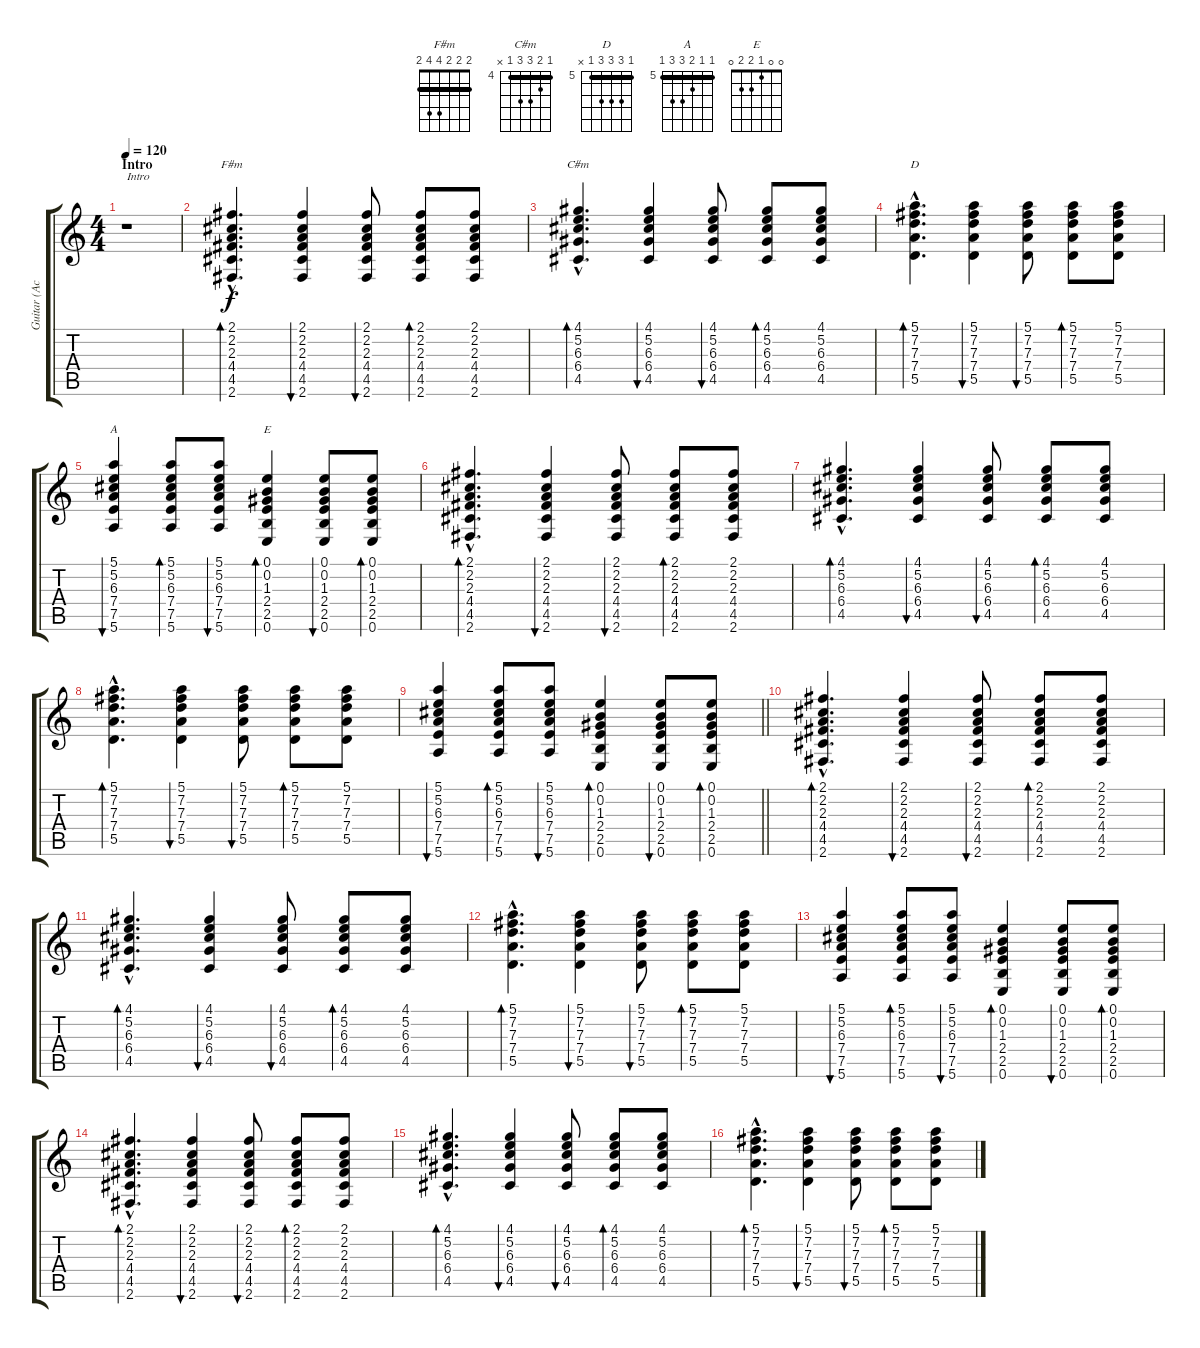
\track ("Guitar (Acoustic)" "Guitar (Ac") {instrument acousticguitarnylon}
\staff {score tabs}
\tuning (E4 B3 G3 D3 A2 E2) {hide}
\chord ("F#m" 2 2 2 4 4 2) {barre 2}
\chord ("C#m" 4 5 6 6 4 x) {firstfret 4 barre 4}
\chord ("D" 5 7 7 7 5 x) {firstfret 5 barre 5}
\chord ("A" 5 5 6 7 7 5) {firstfret 5 barre 5}
\chord ("E" 0 0 1 2 2 0)
\ts (4 4)
\section ("" "Intro")
\tempo 120
\clef g2
\ks c
r.1{txt "Intro" dy f instrument acousticguitarnylon} |
(2.1{hac} 2.2{hac} 2.3{hac} 4.4{hac} 4.5{hac} 2.6{hac}).4{d bd 60 ch "F#m"} (2.1 2.2 2.3 4.4 4.5 2.6).4{bu 60} (2.1 2.2 2.3 4.4 4.5 2.6).8{bu 60} (2.1 2.2 2.3 4.4 4.5 2.6).8{bd 60} (2.1 2.2 2.3 4.4 4.5 2.6).8 |
(4.1{hac} 5.2{hac} 6.3{hac} 6.4{hac} 4.5{hac}).4{d bd 60 ch "C#m"} (4.1 5.2 6.3 6.4 4.5).4{bu 60} (4.1 5.2 6.3 6.4 4.5).8{bu 60} (4.1 5.2 6.3 6.4 4.5).8{bd 60} (4.1 5.2 6.3 6.4 4.5).8 |
(5.1{hac} 7.2{hac} 7.3{hac} 7.4{hac} 5.5{hac}).4{d bd 60 ch "D"} (5.1 7.2 7.3 7.4 5.5).4{bu 60} (5.1 7.2 7.3 7.4 5.5).8{bu 60} (5.1 7.2 7.3 7.4 5.5).8{bd 60} (5.1 7.2 7.3 7.4 5.5).8 |
(5.1 5.2 6.3 7.4 7.5 5.6).4{bu 60 ch "A"} (5.1 5.2 6.3 7.4 7.5 5.6).8{bd 60} (5.1 5.2 6.3 7.4 7.5 5.6).8{bu 60} (0.1 0.2 1.3 2.4 2.5 0.6).4{bd 60 ch "E"} (0.1 0.2 1.3 2.4 2.5 0.6).8{bu 60} (0.1 0.2 1.3 2.4 2.5 0.6).8{bd 60} |
(2.1{hac} 2.2{hac} 2.3{hac} 4.4{hac} 4.5{hac} 2.6{hac}).4{d bd 60} (2.1 2.2 2.3 4.4 4.5 2.6).4{bu 60} (2.1 2.2 2.3 4.4 4.5 2.6).8{bu 60} (2.1 2.2 2.3 4.4 4.5 2.6).8{bd 60} (2.1 2.2 2.3 4.4 4.5 2.6).8 |
(4.1{hac} 5.2{hac} 6.3{hac} 6.4{hac} 4.5{hac}).4{d bd 60} (4.1 5.2 6.3 6.4 4.5).4{bu 60} (4.1 5.2 6.3 6.4 4.5).8{bu 60} (4.1 5.2 6.3 6.4 4.5).8{bd 60} (4.1 5.2 6.3 6.4 4.5).8 |
(5.1{hac} 7.2{hac} 7.3{hac} 7.4{hac} 5.5{hac}).4{d bd 60} (5.1 7.2 7.3 7.4 5.5).4{bu 60} (5.1 7.2 7.3 7.4 5.5).8{bu 60} (5.1 7.2 7.3 7.4 5.5).8{bd 60} (5.1 7.2 7.3 7.4 5.5).8 |
\barLineRight lightlight
(5.1 5.2 6.3 7.4 7.5 5.6).4{bu 60} (5.1 5.2 6.3 7.4 7.5 5.6).8{bd 60} (5.1 5.2 6.3 7.4 7.5 5.6).8{bu 60} (0.1 0.2 1.3 2.4 2.5 0.6).4{bd 60} (0.1 0.2 1.3 2.4 2.5 0.6).8{bu 60} (0.1 0.2 1.3 2.4 2.5 0.6).8{bd 60} |
(2.1{hac} 2.2{hac} 2.3{hac} 4.4{hac} 4.5{hac} 2.6{hac}).4{d bd 60} (2.1 2.2 2.3 4.4 4.5 2.6).4{bu 60} (2.1 2.2 2.3 4.4 4.5 2.6).8{bu 60} (2.1 2.2 2.3 4.4 4.5 2.6).8{bd 60} (2.1 2.2 2.3 4.4 4.5 2.6).8 |
(4.1{hac} 5.2{hac} 6.3{hac} 6.4{hac} 4.5{hac}).4{d bd 60} (4.1 5.2 6.3 6.4 4.5).4{bu 60} (4.1 5.2 6.3 6.4 4.5).8{bu 60} (4.1 5.2 6.3 6.4 4.5).8{bd 60} (4.1 5.2 6.3 6.4 4.5).8 |
(5.1{hac} 7.2{hac} 7.3{hac} 7.4{hac} 5.5{hac}).4{d bd 60} (5.1 7.2 7.3 7.4 5.5).4{bu 60} (5.1 7.2 7.3 7.4 5.5).8{bu 60} (5.1 7.2 7.3 7.4 5.5).8{bd 60} (5.1 7.2 7.3 7.4 5.5).8 |
(5.1 5.2 6.3 7.4 7.5 5.6).4{bu 60} (5.1 5.2 6.3 7.4 7.5 5.6).8{bd 60} (5.1 5.2 6.3 7.4 7.5 5.6).8{bu 60} (0.1 0.2 1.3 2.4 2.5 0.6).4{bd 60} (0.1 0.2 1.3 2.4 2.5 0.6).8{bu 60} (0.1 0.2 1.3 2.4 2.5 0.6).8{bd 60} |
(2.1{hac} 2.2{hac} 2.3{hac} 4.4{hac} 4.5{hac} 2.6{hac}).4{d bd 60} (2.1 2.2 2.3 4.4 4.5 2.6).4{bu 60} (2.1 2.2 2.3 4.4 4.5 2.6).8{bu 60} (2.1 2.2 2.3 4.4 4.5 2.6).8{bd 60} (2.1 2.2 2.3 4.4 4.5 2.6).8 |
(4.1{hac} 5.2{hac} 6.3{hac} 6.4{hac} 4.5{hac}).4{d bd 60} (4.1 5.2 6.3 6.4 4.5).4{bu 60} (4.1 5.2 6.3 6.4 4.5).8{bu 60} (4.1 5.2 6.3 6.4 4.5).8{bd 60} (4.1 5.2 6.3 6.4 4.5).8 |
(5.1{hac} 7.2{hac} 7.3{hac} 7.4{hac} 5.5{hac}).4{d bd 60} (5.1 7.2 7.3 7.4 5.5).4{bu 60} (5.1 7.2 7.3 7.4 5.5).8{bu 60} (5.1 7.2 7.3 7.4 5.5).8{bd 60} (5.1 7.2 7.3 7.4 5.5).8
